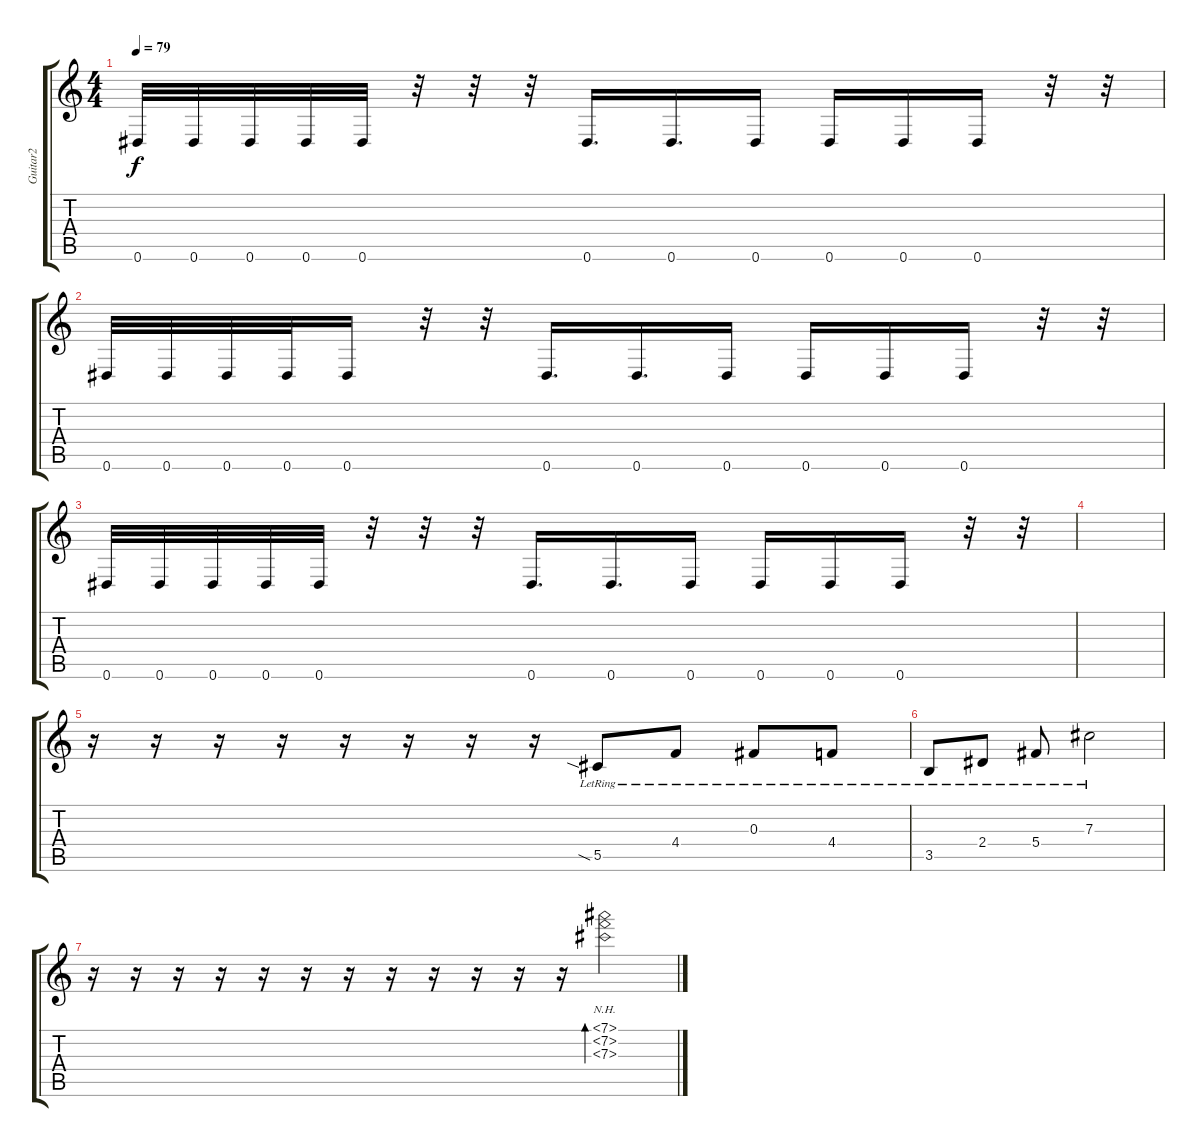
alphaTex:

\track ("Guitar2" "Guitar2") {instrument distortionguitar}
\staff {score tabs}
\tuning (Eb4 Bb3 Gb3 Db3 Ab2 Eb2) {hide}
\ts (4 4)
\tempo 79
\clef g2
\ks c
0.6.32{dy f} 0.6.32 0.6.32 0.6.32 0.6.32 r.32 r.32 r.32 0.6.16{d} 0.6.16{d} 0.6.16 0.6.16 0.6.16 0.6.16 r.32 r.32 |
0.6.32 0.6.32 0.6.32 0.6.32 0.6.16 r.32 r.32 0.6.16{d} 0.6.16{d} 0.6.16 0.6.16 0.6.16 0.6.16 r.32 r.32 |
0.6.32 0.6.32 0.6.32 0.6.32 0.6.32 r.32 r.32 r.32 0.6.16{d} 0.6.16{d} 0.6.16 0.6.16 0.6.16 0.6.16 r.32 r.32 |
|
r.16{instrument electricguitarjazz} r.16 r.16 r.16 r.16 r.16 r.16 r.16 5.5{sia lr}.8 4.4{lr}.8 0.3{lr}.8 4.4{lr}.8 |
3.5{lr}.8 2.4{lr}.8 5.4{lr}.8 7.3{lr}.2 |
r.16 r.16 r.16 r.16 r.16 r.16 r.16 r.16 r.16 r.16 r.16 r.16 (7.1{nh} 7.2{nh} 7.3{nh}).2{bd 480}
